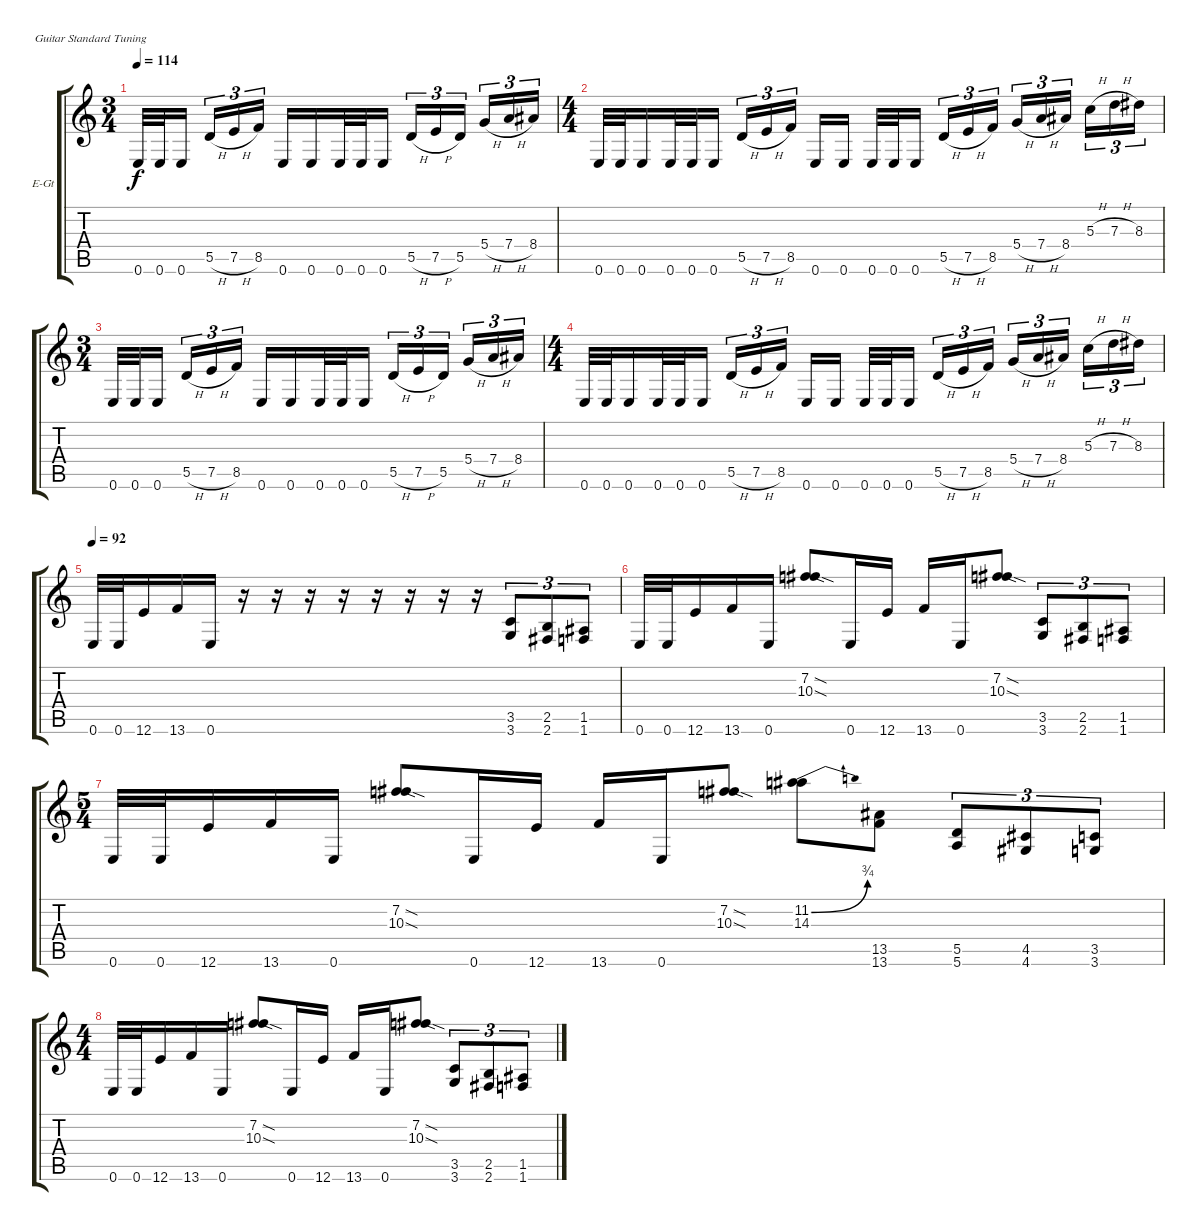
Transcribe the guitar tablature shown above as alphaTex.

\defaultSystemsLayout 4
\bracketExtendMode groupsimilarinstruments
\firstSystemTrackNameOrientation horizontal
\otherSystemsTrackNameOrientation horizontal
\track ("Distortion" "E-Gt") {instrument distortionguitar}
\staff {score tabs}
\tuning (E4 B3 G3 D3 A2 E2)
\ts (3 4)
\tempo 114
\clef g2
\ks c
0.6.32{dy f} 0.6.32 0.6.16 5.5{h}.16{tu (3 2)} 7.5{h}.16{tu (3 2)} 8.5.16{tu (3 2)} 0.6.16 0.6.16 0.6.32 0.6.32 0.6.16 5.5{h}.16{tu (3 2)} 7.5{h}.16{tu (3 2)} 5.5.16{tu (3 2)} 5.4{h}.16{tu (3 2)} 7.4{h}.16{tu (3 2)} 8.4.16{tu (3 2)} |
\ts (4 4)
0.6.32 0.6.32 0.6.16 0.6.32 0.6.32 0.6.16 5.5{h}.16{tu (3 2)} 7.5{h}.16{tu (3 2)} 8.5.16{tu (3 2)} 0.6.16 0.6.16 0.6.32 0.6.32 0.6.16 5.5{h}.16{tu (3 2)} 7.5{h}.16{tu (3 2)} 8.5.16{tu (3 2)} 5.4{h}.16{tu (3 2)} 7.4{h}.16{tu (3 2)} 8.4.16{tu (3 2)} 5.3{h}.16{tu (3 2)} 7.3{h}.16{tu (3 2)} 8.3.16{tu (3 2)} |
\ts (3 4)
0.6.32 0.6.32 0.6.16 5.5{h}.16{tu (3 2)} 7.5{h}.16{tu (3 2)} 8.5.16{tu (3 2)} 0.6.16 0.6.16 0.6.32 0.6.32 0.6.16 5.5{h}.16{tu (3 2)} 7.5{h}.16{tu (3 2)} 5.5.16{tu (3 2)} 5.4{h}.16{tu (3 2)} 7.4{h}.16{tu (3 2)} 8.4.16{tu (3 2)} |
\ts (4 4)
0.6.32 0.6.32 0.6.16 0.6.32 0.6.32 0.6.16 5.5{h}.16{tu (3 2)} 7.5{h}.16{tu (3 2)} 8.5.16{tu (3 2)} 0.6.16 0.6.16 0.6.32 0.6.32 0.6.16 5.5{h}.16{tu (3 2)} 7.5{h}.16{tu (3 2)} 8.5.16{tu (3 2)} 5.4{h}.16{tu (3 2)} 7.4{h}.16{tu (3 2)} 8.4.16{tu (3 2)} 5.3{h}.16{tu (3 2)} 7.3{h}.16{tu (3 2)} 8.3.16{tu (3 2)} |
\tempo 92
0.6.32 0.6.32 12.6.16 13.6.16 0.6.16 r.16 r.16 r.16 r.16 r.16 r.16 r.16 r.16 (3.5 3.6).8{tu (3 2)} (2.5 2.6).8{tu (3 2)} (1.6 1.5).8{tu (3 2)} |
0.6.32 0.6.32 12.6.16 13.6.16 0.6.16 (7.2{sod} 10.3{sod}).8 0.6.16 12.6.16 13.6.16 0.6.16 (7.2{sod} 10.3{sod}).8 (3.5 3.6).8{tu (3 2)} (2.5 2.6).8{tu (3 2)} (1.5 1.6).8{tu (3 2)} |
\ts (5 4)
0.6.32 0.6.32 12.6.16 13.6.16 0.6.16 (7.2{sod} 10.3{sod}).8 0.6.16 12.6.16 13.6.16 0.6.16 (7.2{sod} 10.3{sod}).8 (11.2{be (bend 0 0 30.599999999999998 3)} 14.3).8 (13.5 13.6).8 (5.5 5.6).8{tu (3 2)} (4.5 4.6).8{tu (3 2)} (3.5 3.6).8{tu (3 2)} |
\ts (4 4)
0.6.32 0.6.32 12.6.16 13.6.16 0.6.16 (7.2{sod} 10.3{sod}).8 0.6.16 12.6.16 13.6.16 0.6.16 (7.2{sod} 10.3{sod}).8 (3.5 3.6).8{tu (3 2)} (2.5 2.6).8{tu (3 2)} (1.5 1.6).8{tu (3 2)}
